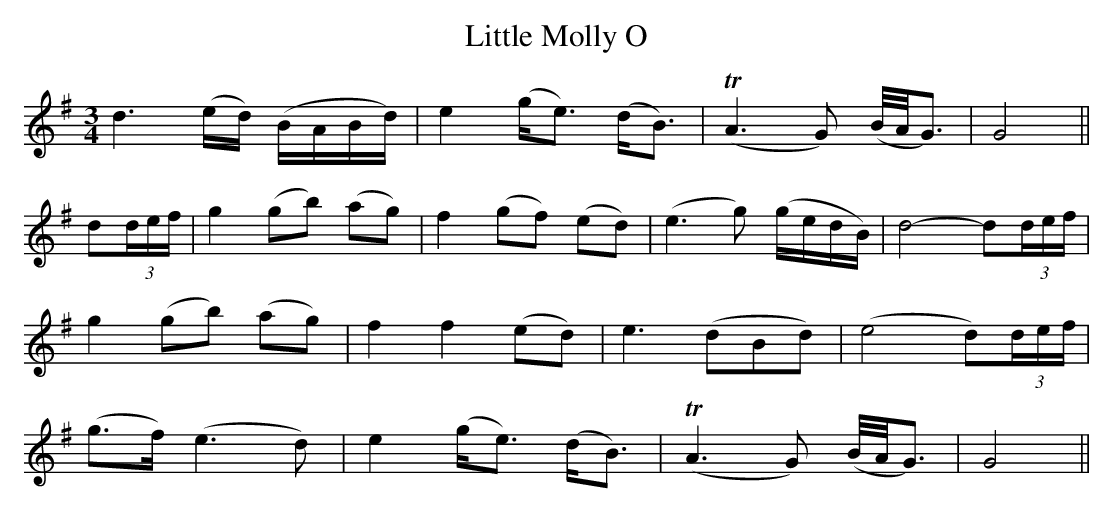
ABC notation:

X:1
T: Little Molly O
M: 3/4
L: 1/8
K: G
d3 (e/d/) (B/A/B/d/)|e2 (g<e) (d<B)|(TA3 G) (B/4A/4G3/2)|G4||
d(3d/e/f/|g2 (gb) (ag)|f2 (gf) (ed)|(e3 g) (g/e/d/B/)|">"d4- d(3d/e/f/|
g2 (gb) (ag)|f2 f2 (ed)|">"e3 (dBd)|(">"e4 d)(3d/e/f/|
(g>f) (e3 d)|e2 (g<e) (d<B)|(TA3 G) (B/4A/4G3/2)|G4||
